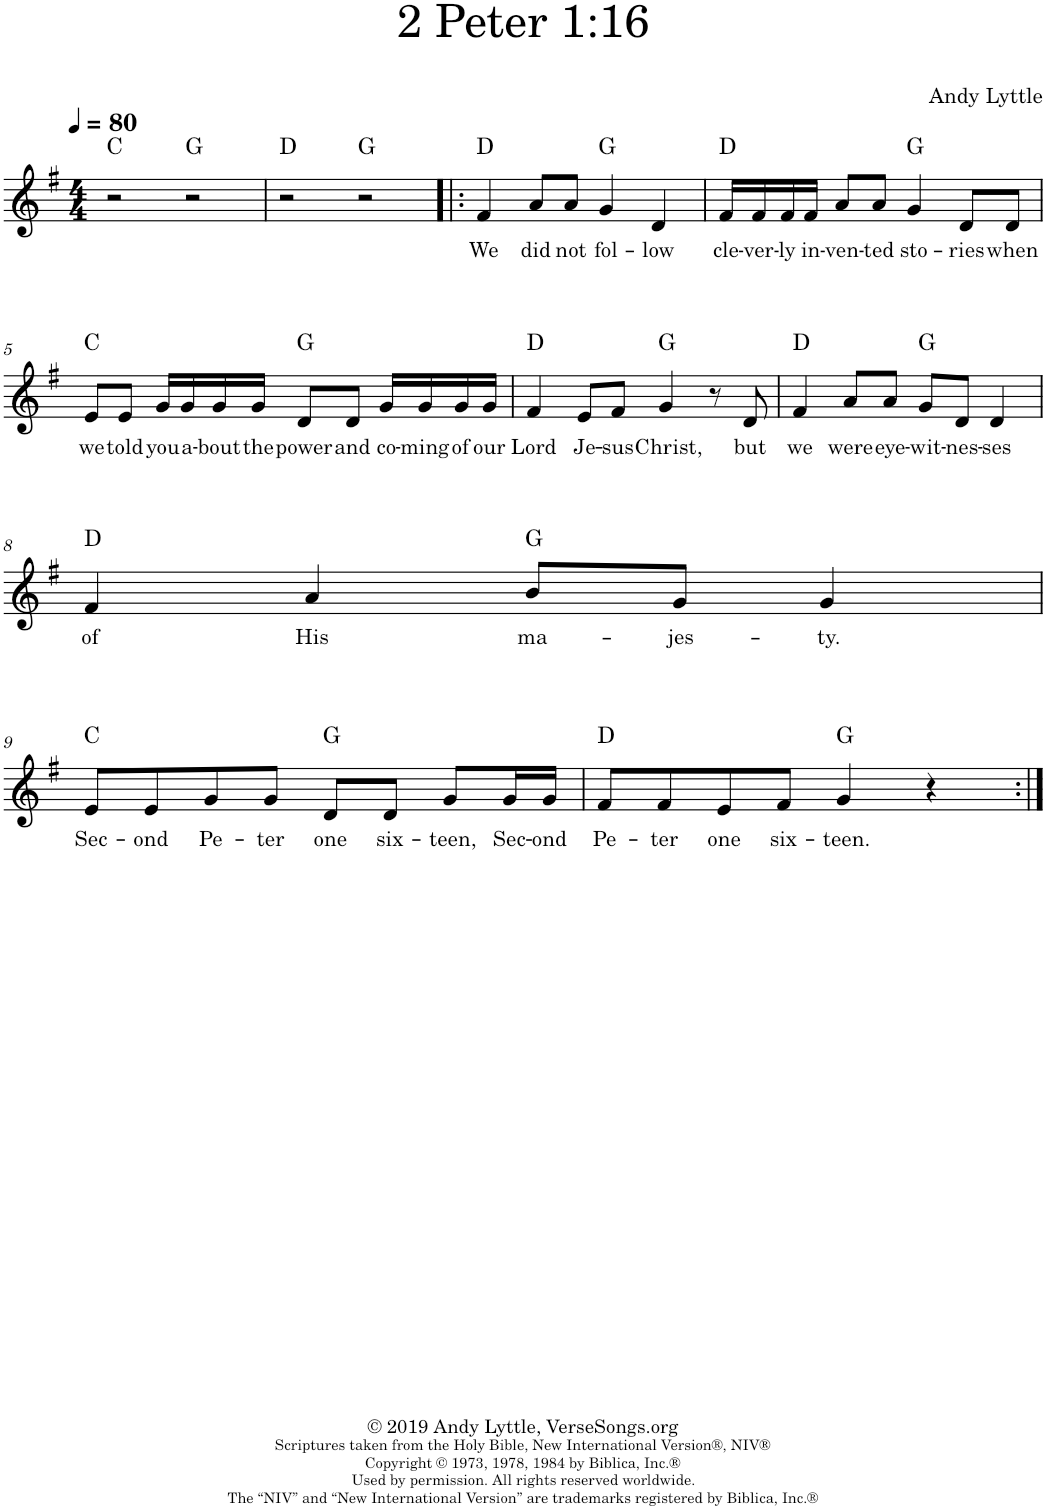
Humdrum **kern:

**kern	**text	**harte
*part1	*part1	*part1
*staff1	*staff1	*
*I"Piano	*	*
*I'Pno.	*	*
*clefG2	*	*
*k[f#]	*	*
*M4/4	*	*
*MM80	*	*
=1	=1	=1
2r	.	C:maj
2r	.	G:maj
=2	=2	=2
2r	.	D:maj
2r	.	G:maj
=3!|:	=3!|:	=3!|:
!	!LO:LY:b	!
4f#/	We	D:maj
!	!LO:LY:b	!
8a/L	did	.
!	!LO:LY:b	!
8a/J	not	.
!	!LO:LY:b	!
4g/	fol-	G:maj
!	!LO:LY:b	!
4d/	-low	.
=4	=4	=4
!	!LO:LY:b	!
16f#/LL	cle-	D:maj
!	!LO:LY:b	!
16f#/	-ver-	.
!	!LO:LY:b	!
16f#/	-ly	.
!	!LO:LY:b	!
16f#/JJ	in-	.
!	!LO:LY:b	!
8a/L	-ven-	.
!	!LO:LY:b	!
8a/J	-ted	.
!	!LO:LY:b	!
4g/	sto-	G:maj
!	!LO:LY:b	!
8d/L	-ries	.
!	!LO:LY:b	!
8d/J	when	.
!!LO:LB:g=z
=5	=5	=5
!	!LO:LY:b	!
8e/L	we	C:maj
!	!LO:LY:b	!
8e/J	told	.
!	!LO:LY:b	!
16g/LL	you	.
!	!LO:LY:b	!
16g/	a-	.
!	!LO:LY:b	!
16g/	-bout	.
!	!LO:LY:b	!
16g/JJ	the	.
!	!LO:LY:b	!
8d/L	power	G:maj
!	!LO:LY:b	!
8d/J	and	.
!	!LO:LY:b	!
16g/LL	co-	.
!	!LO:LY:b	!
16g/	-ming	.
!	!LO:LY:b	!
16g/	of	.
!	!LO:LY:b	!
16g/JJ	our	.
=6	=6	=6
!	!LO:LY:b	!
4f#/	Lord	D:maj
!	!LO:LY:b	!
8e/L	Je-	.
!	!LO:LY:b	!
8f#/J	-sus	.
!	!LO:LY:b	!
4g/	Christ,	G:maj
8r	.	.
!	!LO:LY:b	!
8d/	but	.
=7	=7	=7
!	!LO:LY:b	!
4f#/	we	D:maj
!	!LO:LY:b	!
8a/L	were	.
!	!LO:LY:b	!
8a/J	eye-	.
!	!LO:LY:b	!
8g/L	-wit-	G:maj
!	!LO:LY:b	!
8d/J	-nes-	.
!	!LO:LY:b	!
4d/	-ses	.
!!LO:LB:g=z
=8	=8	=8
!	!LO:LY:b	!
4f#/	of	D:maj
!	!LO:LY:b	!
4a/	His	.
!	!LO:LY:b	!
8b/L	ma-	G:maj
!	!LO:LY:b	!
8g/J	-jes-	.
!	!LO:LY:b	!
4g/	-ty.	.
!!LO:LB:g=z
=9	=9	=9
!	!LO:LY:b	!
8e/L	Sec-	C:maj
!	!LO:LY:b	!
8e/	-ond	.
!	!LO:LY:b	!
8g/	Pe-	.
!	!LO:LY:b	!
8g/J	-ter	.
!	!LO:LY:b	!
8d/L	one	G:maj
!	!LO:LY:b	!
8d/J	six-	.
!	!LO:LY:b	!
8g/L	-teen,	.
!	!LO:LY:b	!
16g/L	Sec-	.
!	!LO:LY:b	!
16g/JJ	-ond	.
=10	=10	=10
!	!LO:LY:b	!
8f#/L	Pe-	D:maj
!	!LO:LY:b	!
8f#/	-ter	.
!	!LO:LY:b	!
8e/	one	.
!	!LO:LY:b	!
8f#/J	six-	.
!	!LO:LY:b	!
4g/	-teen.	G:maj
4r	.	.
=:|!	=:|!	=:|!
*-	*-	*-
